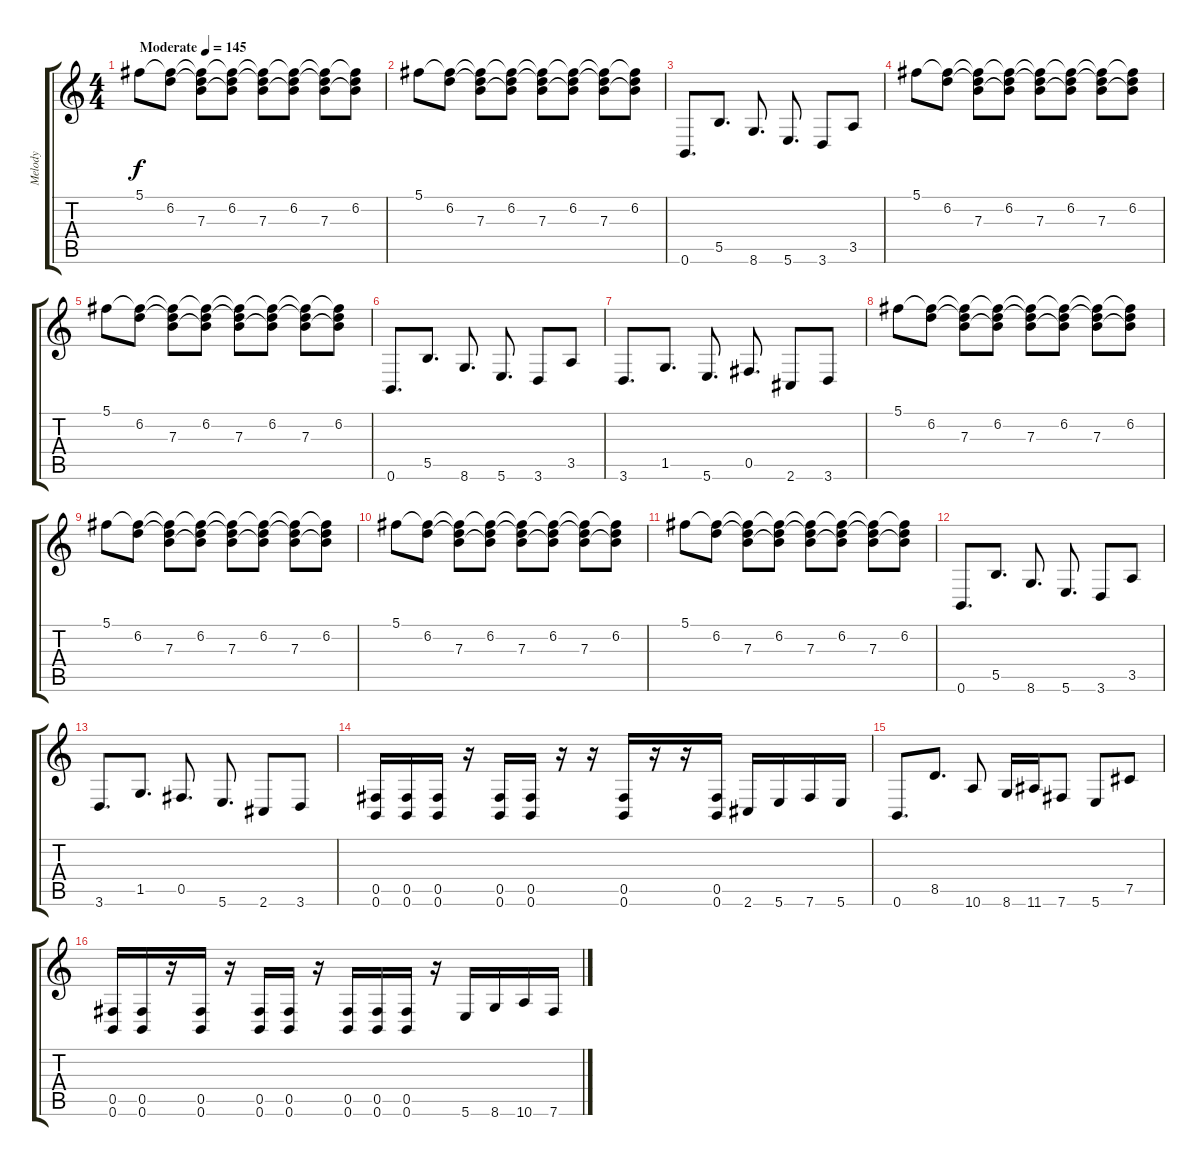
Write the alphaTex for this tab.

\track ("Melody" "Melody") {instrument overdrivenguitar}
\staff {score tabs}
\tuning (Db4 Ab3 E3 B2 Gb2 B1) {hide}
\ts (4 4)
\tempo (145 "Moderate")
\clef g2
\ks c
5.1.8{dy f instrument overdrivenguitar} (5.1{t} 6.2).8 (5.1{t} 6.2{t} 7.3).8 (5.1{t} 6.2 7.3{t}).8 (5.1{t} 6.2{t} 7.3).8 (5.1{t} 6.2 7.3{t}).8 (5.1{t} 6.2{t} 7.3).8 (5.1{t} 6.2 7.3{t}).8 |
5.1.8 (5.1{t} 6.2).8 (5.1{t} 6.2{t} 7.3).8 (5.1{t} 6.2 7.3{t}).8 (5.1{t} 6.2{t} 7.3).8 (5.1{t} 6.2 7.3{t}).8 (5.1{t} 6.2{t} 7.3).8 (5.1{t} 6.2 7.3{t}).8 |
0.6.8{d} 5.5.8{d} 8.6.8{d} 5.6.8{d} 3.6.8 3.5.8 |
5.1.8 (5.1{t} 6.2).8 (5.1{t} 6.2{t} 7.3).8 (5.1{t} 6.2 7.3{t}).8 (5.1{t} 6.2{t} 7.3).8 (5.1{t} 6.2 7.3{t}).8 (5.1{t} 6.2{t} 7.3).8 (5.1{t} 6.2 7.3{t}).8 |
5.1.8 (5.1{t} 6.2).8 (5.1{t} 6.2{t} 7.3).8 (5.1{t} 6.2 7.3{t}).8 (5.1{t} 6.2{t} 7.3).8 (5.1{t} 6.2 7.3{t}).8 (5.1{t} 6.2{t} 7.3).8 (5.1{t} 6.2 7.3{t}).8 |
0.6.8{d} 5.5.8{d} 8.6.8{d} 5.6.8{d} 3.6.8 3.5.8 |
3.6.8{d} 1.5.8{d} 5.6.8{d} 0.5.8{d} 2.6.8 3.6.8 |
5.1.8 (5.1{t} 6.2).8 (5.1{t} 6.2{t} 7.3).8 (5.1{t} 6.2 7.3{t}).8 (5.1{t} 6.2{t} 7.3).8 (5.1{t} 6.2 7.3{t}).8 (5.1{t} 6.2{t} 7.3).8 (5.1{t} 6.2 7.3{t}).8 |
5.1.8 (5.1{t} 6.2).8 (5.1{t} 6.2{t} 7.3).8 (5.1{t} 6.2 7.3{t}).8 (5.1{t} 6.2{t} 7.3).8 (5.1{t} 6.2 7.3{t}).8 (5.1{t} 6.2{t} 7.3).8 (5.1{t} 6.2 7.3{t}).8 |
5.1.8 (5.1{t} 6.2).8 (5.1{t} 6.2{t} 7.3).8 (5.1{t} 6.2 7.3{t}).8 (5.1{t} 6.2{t} 7.3).8 (5.1{t} 6.2 7.3{t}).8 (5.1{t} 6.2{t} 7.3).8 (5.1{t} 6.2 7.3{t}).8 |
5.1.8 (5.1{t} 6.2).8 (5.1{t} 6.2{t} 7.3).8 (5.1{t} 6.2 7.3{t}).8 (5.1{t} 6.2{t} 7.3).8 (5.1{t} 6.2 7.3{t}).8 (5.1{t} 6.2{t} 7.3).8 (5.1{t} 6.2 7.3{t}).8 |
0.6.8{d} 5.5.8{d} 8.6.8{d} 5.6.8{d} 3.6.8 3.5.8 |
3.6.8{d} 1.5.8{d} 0.5.8{d} 5.6.8{d} 2.6.8 3.6.8 |
(0.5 0.6).16 (0.5 0.6).16 (0.5 0.6).16 r.16 (0.5 0.6).16 (0.5 0.6).16 r.16 r.16 (0.5 0.6).16 r.16 r.16 (0.5 0.6).16 2.6.16 5.6.16 7.6.16 5.6.16 |
0.6.8{d} 8.5.8{d} 10.6.8 8.6.16 11.6.16 7.6.8 5.6.8 7.5.8 |
(0.5 0.6).16 (0.5 0.6).16 r.16 (0.5 0.6).16 r.16 (0.5 0.6).16 (0.5 0.6).16 r.16 (0.5 0.6).16 (0.5 0.6).16 (0.5 0.6).16 r.16 5.6.16 8.6.16 10.6.16 7.6.16
